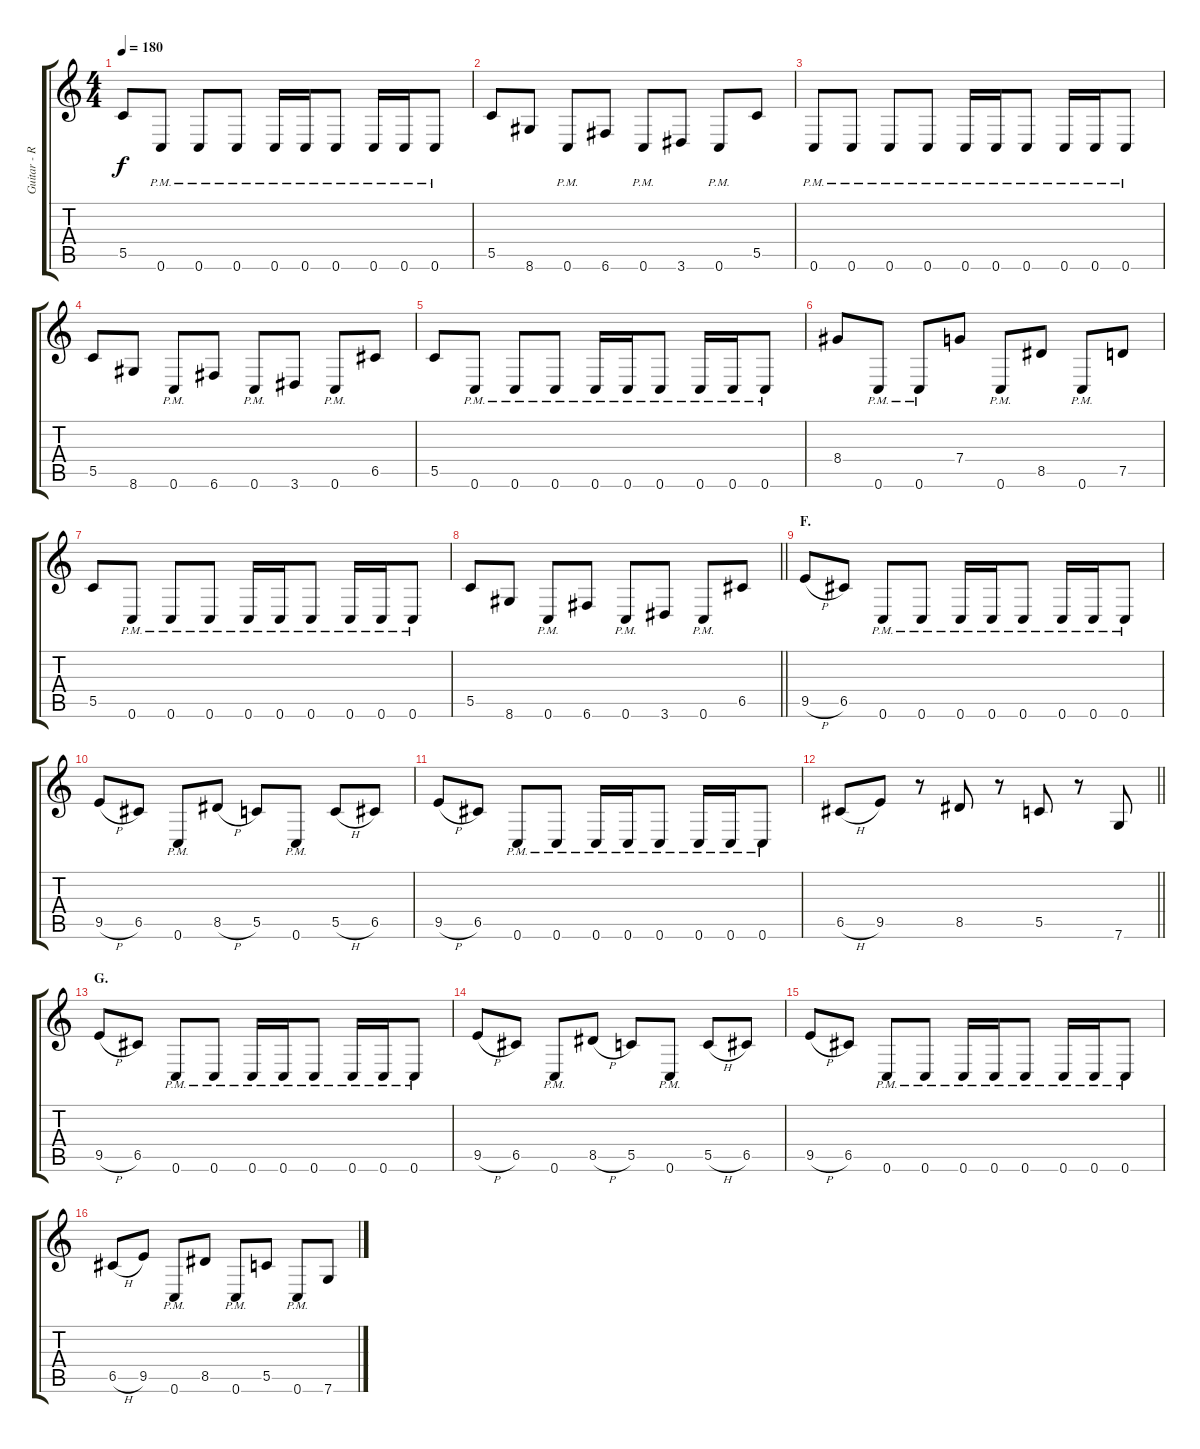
\track ("Guitar - Right" "Guitar - R") {instrument distortionguitar}
\staff {score tabs}
\tuning (D4 A3 F3 C3 G2 C2) {hide}
\ts (4 4)
\tempo 180
\clef g2
\ks c
5.5.8{dy f} 0.6{pm}.8 0.6{pm}.8 0.6{pm}.8 0.6{pm}.16 0.6{pm}.16 0.6{pm}.8 0.6{pm}.16 0.6{pm}.16 0.6{pm}.8 |
5.5.8 8.6.8 0.6{pm}.8 6.6.8 0.6{pm}.8 3.6.8 0.6{pm}.8 5.5.8 |
0.6{pm}.8 0.6{pm}.8 0.6{pm}.8 0.6{pm}.8 0.6{pm}.16 0.6{pm}.16 0.6{pm}.8 0.6{pm}.16 0.6{pm}.16 0.6{pm}.8 |
5.5.8 8.6.8 0.6{pm}.8 6.6.8 0.6{pm}.8 3.6.8 0.6{pm}.8 6.5.8 |
5.5.8 0.6{pm}.8 0.6{pm}.8 0.6{pm}.8 0.6{pm}.16 0.6{pm}.16 0.6{pm}.8 0.6{pm}.16 0.6{pm}.16 0.6{pm}.8 |
8.4.8 0.6{pm}.8 0.6{pm}.8 7.4.8 0.6{pm}.8 8.5.8 0.6{pm}.8 7.5.8 |
5.5.8 0.6{pm}.8 0.6{pm}.8 0.6{pm}.8 0.6{pm}.16 0.6{pm}.16 0.6{pm}.8 0.6{pm}.16 0.6{pm}.16 0.6{pm}.8 |
\barLineRight lightlight
5.5.8 8.6.8 0.6{pm}.8 6.6.8 0.6{pm}.8 3.6.8 0.6{pm}.8 6.5.8 |
\section ("" "F.")
9.5{h}.8 6.5.8 0.6{pm}.8 0.6{pm}.8 0.6{pm}.16 0.6{pm}.16 0.6{pm}.8 0.6{pm}.16 0.6{pm}.16 0.6{pm}.8 |
9.5{h}.8 6.5.8 0.6{pm}.8 8.5{h}.8 5.5.8 0.6{pm}.8 5.5{h}.8 6.5.8 |
9.5{h}.8 6.5.8 0.6{pm}.8 0.6{pm}.8 0.6{pm}.16 0.6{pm}.16 0.6{pm}.8 0.6{pm}.16 0.6{pm}.16 0.6{pm}.8 |
\barLineRight lightlight
6.5{h}.8 9.5.8 r.8 8.5.8 r.8 5.5.8 r.8 7.6.8 |
\section ("" "G.")
9.5{h}.8 6.5.8 0.6{pm}.8 0.6{pm}.8 0.6{pm}.16 0.6{pm}.16 0.6{pm}.8 0.6{pm}.16 0.6{pm}.16 0.6{pm}.8 |
9.5{h}.8 6.5.8 0.6{pm}.8 8.5{h}.8 5.5.8 0.6{pm}.8 5.5{h}.8 6.5.8 |
9.5{h}.8 6.5.8 0.6{pm}.8 0.6{pm}.8 0.6{pm}.16 0.6{pm}.16 0.6{pm}.8 0.6{pm}.16 0.6{pm}.16 0.6{pm}.8 |
6.5{h}.8 9.5.8 0.6{pm}.8 8.5.8 0.6{pm}.8 5.5.8 0.6{pm}.8 7.6.8
